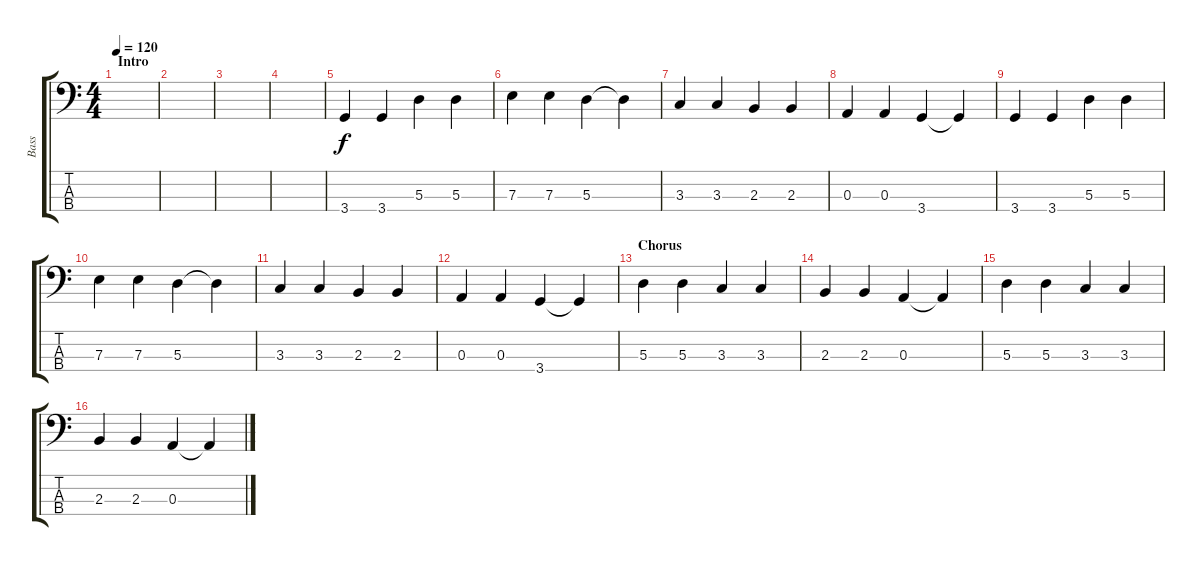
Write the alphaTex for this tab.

\track ("Bass" "Bass") {instrument electricbasspick}
\staff {score tabs}
\tuning (G2 D2 A1 E1) {hide}
\ts (4 4)
\section ("" "Intro")
\tempo 120
\clef f4
\ks c
|
|
|
|
3.4.4 3.4.4 5.3.4 5.3.4 |
7.3.4 7.3.4 5.3.4 5.3{t}.4 |
3.3.4 3.3.4 2.3.4 2.3.4 |
0.3.4 0.3.4 3.4.4 3.4{t}.4 |
3.4.4 3.4.4 5.3.4 5.3.4 |
7.3.4 7.3.4 5.3.4 5.3{t}.4 |
3.3.4 3.3.4 2.3.4 2.3.4 |
0.3.4 0.3.4 3.4.4 3.4{t}.4 |
\section ("" "Chorus")
5.3.4 5.3.4 3.3.4 3.3.4 |
2.3.4 2.3.4 0.3.4 0.3{t}.4 |
5.3.4 5.3.4 3.3.4 3.3.4 |
2.3.4 2.3.4 0.3.4 0.3{t}.4
